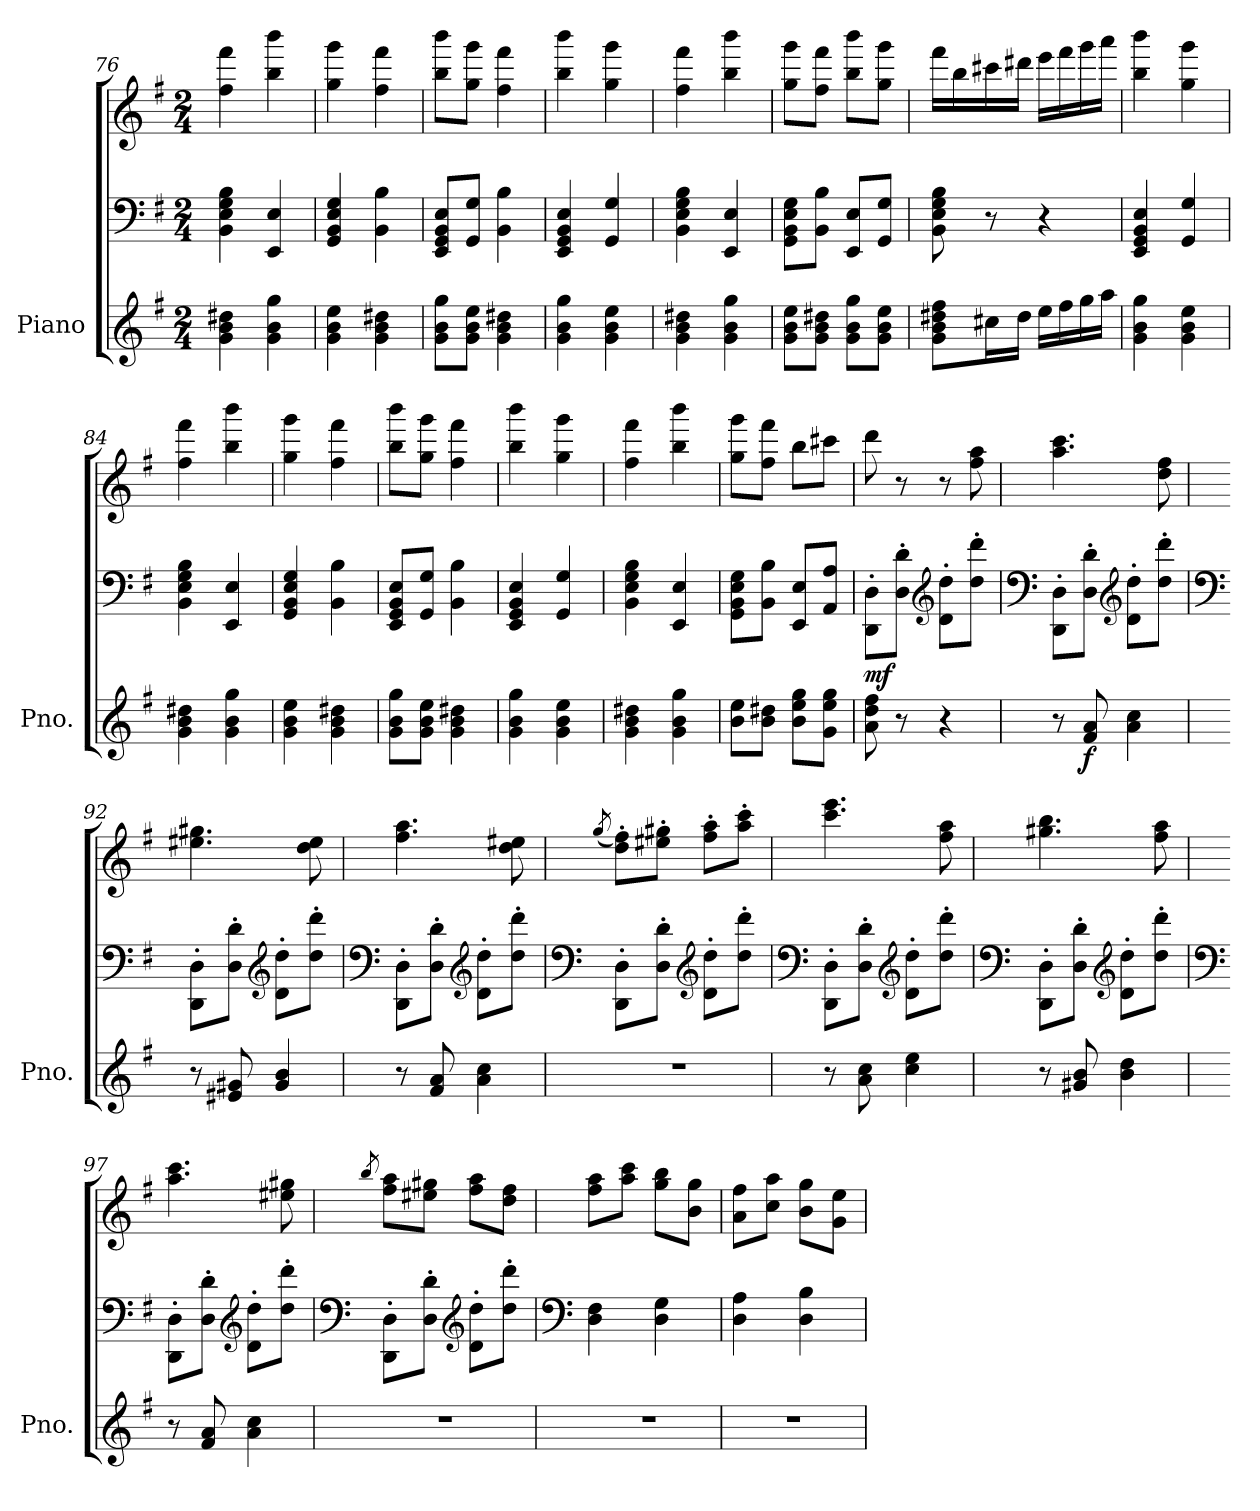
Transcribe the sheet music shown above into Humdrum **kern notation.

**kern	**kern	**kern	**dynam
*part1	*part1	*part1	*part1
*staff3	*staff2	*staff1	*staff1/2/3
*I"Piano	*	*	*
*I'Pno.	*	*	*
*clefG2	*clefF4	*clefG2	*
*k[f#]	*k[f#]	*k[f#]	*
*M2/4	*M2/4	*M2/4	*
=76	=76	=76	=76
4g\ 4b\ 4dd#X\	4BB\ 4E\ 4G\ 4B\	4ff#\ 4fff#\	.
4g\ 4b\ 4gg\	4EE/ 4E/	4bb\ 4bbb\	.
=77	=77	=77	=77
4g\ 4b\ 4ee\	4GG/ 4BB/ 4E/ 4G/	4gg\ 4ggg\	.
4g\ 4b\ 4dd#X\	4BB\ 4B\	4ff#\ 4fff#\	.
=78	=78	=78	=78
8g\ 8b\ 8gg\L	8EE/ 8GG/ 8BB/ 8E/L	8bb\ 8bbb\L	.
8g\ 8b\ 8ee\J	8GG/ 8G/J	8gg\ 8ggg\J	.
4g\ 4b\ 4dd#X\	4BB\ 4B\	4ff#\ 4fff#\	.
=79	=79	=79	=79
4g\ 4b\ 4gg\	4EE/ 4GG/ 4BB/ 4E/	4bb\ 4bbb\	.
4g\ 4b\ 4ee\	4GG/ 4G/	4gg\ 4ggg\	.
=80	=80	=80	=80
4g\ 4b\ 4dd#X\	4BB\ 4E\ 4G\ 4B\	4ff#\ 4fff#\	.
4g\ 4b\ 4gg\	4EE/ 4E/	4bb\ 4bbb\	.
!!LO:LB:g=z
=81	=81	=81	=81
8g\ 8b\ 8ee\L	8GG\ 8BB\ 8E\ 8G\L	8gg\ 8ggg\L	.
8g\ 8b\ 8dd#X\J	8BB\ 8B\J	8ff#\ 8fff#\J	.
8g\ 8b\ 8gg\L	8EE/ 8E/L	8bb\ 8bbb\L	.
8g\ 8b\ 8ee\J	8GG/ 8G/J	8gg\ 8ggg\J	.
=82	=82	=82	=82
8g\ 8b\ 8dd#X\ 8ff#\L	8BB\ 8E\ 8G\ 8B\	16fff#\LL	.
.	.	16bb\	.
16cc#X\L	8r	16ccc#X\	.
16dd#\JJ	.	16ddd#X\JJ	.
16ee\LL	4r	16eee\LL	.
16ff#\	.	16fff#\	.
16gg\	.	16ggg\	.
16aa\JJ	.	16aaa\JJ	.
=83	=83	=83	=83
4g\ 4b\ 4gg\	4EE/ 4GG/ 4BB/ 4E/	4bb\ 4bbb\	.
4g\ 4b\ 4ee\	4GG/ 4G/	4gg\ 4ggg\	.
=84	=84	=84	=84
4g\ 4b\ 4dd#X\	4BB\ 4E\ 4G\ 4B\	4ff#\ 4fff#\	.
4g\ 4b\ 4gg\	4EE/ 4E/	4bb\ 4bbb\	.
=85	=85	=85	=85
4g\ 4b\ 4ee\	4GG/ 4BB/ 4E/ 4G/	4gg\ 4ggg\	.
4g\ 4b\ 4dd#X\	4BB\ 4B\	4ff#\ 4fff#\	.
=86	=86	=86	=86
8g\ 8b\ 8gg\L	8EE/ 8GG/ 8BB/ 8E/L	8bb\ 8bbb\L	.
8g\ 8b\ 8ee\J	8GG/ 8G/J	8gg\ 8ggg\J	.
4g\ 4b\ 4dd#X\	4BB\ 4B\	4ff#\ 4fff#\	.
=87	=87	=87	=87
4g\ 4b\ 4gg\	4EE/ 4GG/ 4BB/ 4E/	4bb\ 4bbb\	.
4g\ 4b\ 4ee\	4GG/ 4G/	4gg\ 4ggg\	.
=88	=88	=88	=88
4g\ 4b\ 4dd#X\	4BB\ 4E\ 4G\ 4B\	4ff#\ 4fff#\	.
4g\ 4b\ 4gg\	4EE/ 4E/	4bb\ 4bbb\	.
=89	=89	=89	=89
8b\ 8ee\L	8GG\ 8BB\ 8E\ 8G\L	8gg\ 8ggg\L	.
8b\ 8dd#X\J	8BB\ 8B\J	8ff#\ 8fff#\J	.
8b\ 8ee\ 8gg\L	8EE/ 8E/L	8bb\L	.
8g\ 8ee\ 8gg\J	8AA/ 8A/J	8ccc#X\J	.
=90	=90	=90	=90
!	!	!	!LO:DY:b=2
8a\ 8dd\ 8ff#\	8DD\' 8D\'L	8ddd\	mf
8r	8D\' 8d\'J	8r	.
*	*clefG2	*	*
4r	8d\' 8dd\'L	8r	.
.	8dd\' 8ddd\'J	8ff#\ 8aa\	.
=91	=91	=91	=91
*	*clefF4	*	*
8r	8DD\' 8D\'L	4.aa\ 4.ccc\	.
!	!	!	!LO:DY:b=3
8f#/ 8a/	8D\' 8d\'J	.	f
*	*clefG2	*	*
4a\ 4cc\	8d\' 8dd\'L	.	.
.	8dd\' 8ddd\'J	8dd\ 8ff#\	.
!!LO:LB:g=z
=92	=92	=92	=92
*	*clefF4	*	*
8r	8DD\' 8D\'L	4.ee#X\ 4.gg#X\	.
8e#X/ 8g#X/	8D\' 8d\'J	.	.
*	*clefG2	*	*
4g#/ 4b/	8d\' 8dd\'L	.	.
.	8dd\' 8ddd\'J	8dd\ 8ee#\	.
=93	=93	=93	=93
*	*clefF4	*	*
8r	8DD\' 8D\'L	4.ff#\ 4.aa\	.
8f#/ 8a/	8D\' 8d\'J	.	.
*	*clefG2	*	*
4a\ 4cc\	8d\' 8dd\'L	.	.
.	8dd\' 8ddd\'J	8dd\ 8ee#X\	.
=94	=94	=94	=94
*	*clefF4	*	*
.	.	(<8qgg/	.
2r	8DD\' 8D\'L	8dd\' 8ff#\'L)	.
.	8D\' 8d\'J	8ee#X\' 8gg#X\'J	.
*	*clefG2	*	*
.	8d\' 8dd\'L	8ff#\' 8aa\'L	.
.	8dd\' 8ddd\'J	8aa\' 8ccc\'J	.
=95	=95	=95	=95
*	*clefF4	*	*
8r	8DD\' 8D\'L	4.ccc\ 4.eee\	.
8a\ 8cc\	8D\' 8d\'J	.	.
*	*clefG2	*	*
4cc\ 4ee\	8d\' 8dd\'L	.	.
.	8dd\' 8ddd\'J	8ff#\ 8aa\	.
=96	=96	=96	=96
*	*clefF4	*	*
8r	8DD\' 8D\'L	4.gg#X\ 4.bb\	.
8g#X/ 8b/	8D\' 8d\'J	.	.
*	*clefG2	*	*
4b\ 4dd\	8d\' 8dd\'L	.	.
.	8dd\' 8ddd\'J	8ff#\ 8aa\	.
=97	=97	=97	=97
*	*clefF4	*	*
8r	8DD\' 8D\'L	4.aa\ 4.ccc\	.
8f#/ 8a/	8D\' 8d\'J	.	.
*	*clefG2	*	*
4a\ 4cc\	8d\' 8dd\'L	.	.
.	8dd\' 8ddd\'J	8ee#X\ 8gg#X\	.
=98	=98	=98	=98
*	*clefF4	*	*
.	.	8qbb/	.
2r	8DD\' 8D\'L	8ff#\ 8aa\L	.
.	8D\' 8d\'J	8ee#X\ 8gg#X\J	.
*	*clefG2	*	*
.	8d\' 8dd\'L	8ff#\ 8aa\L	.
.	8dd\' 8ddd\'J	8dd\ 8ff#\J	.
!!LO:PB:g=z
=99	=99	=99	=99
*	*clefF4	*	*
2r	4D\ 4F#\	8ff#\ 8aa\L	.
.	.	8aa\ 8ccc\J	.
.	4D\ 4G\	8gg\ 8bb\L	.
.	.	8b\ 8gg\J	.
=100	=100	=100	=100
2r	4D\ 4A\	8a\ 8ff#\L	.
.	.	8cc\ 8aa\J	.
.	4D\ 4B\	8b\ 8gg\L	.
.	.	8g\ 8ee\J	.
=	=	=	=
*-	*-	*-	*-
